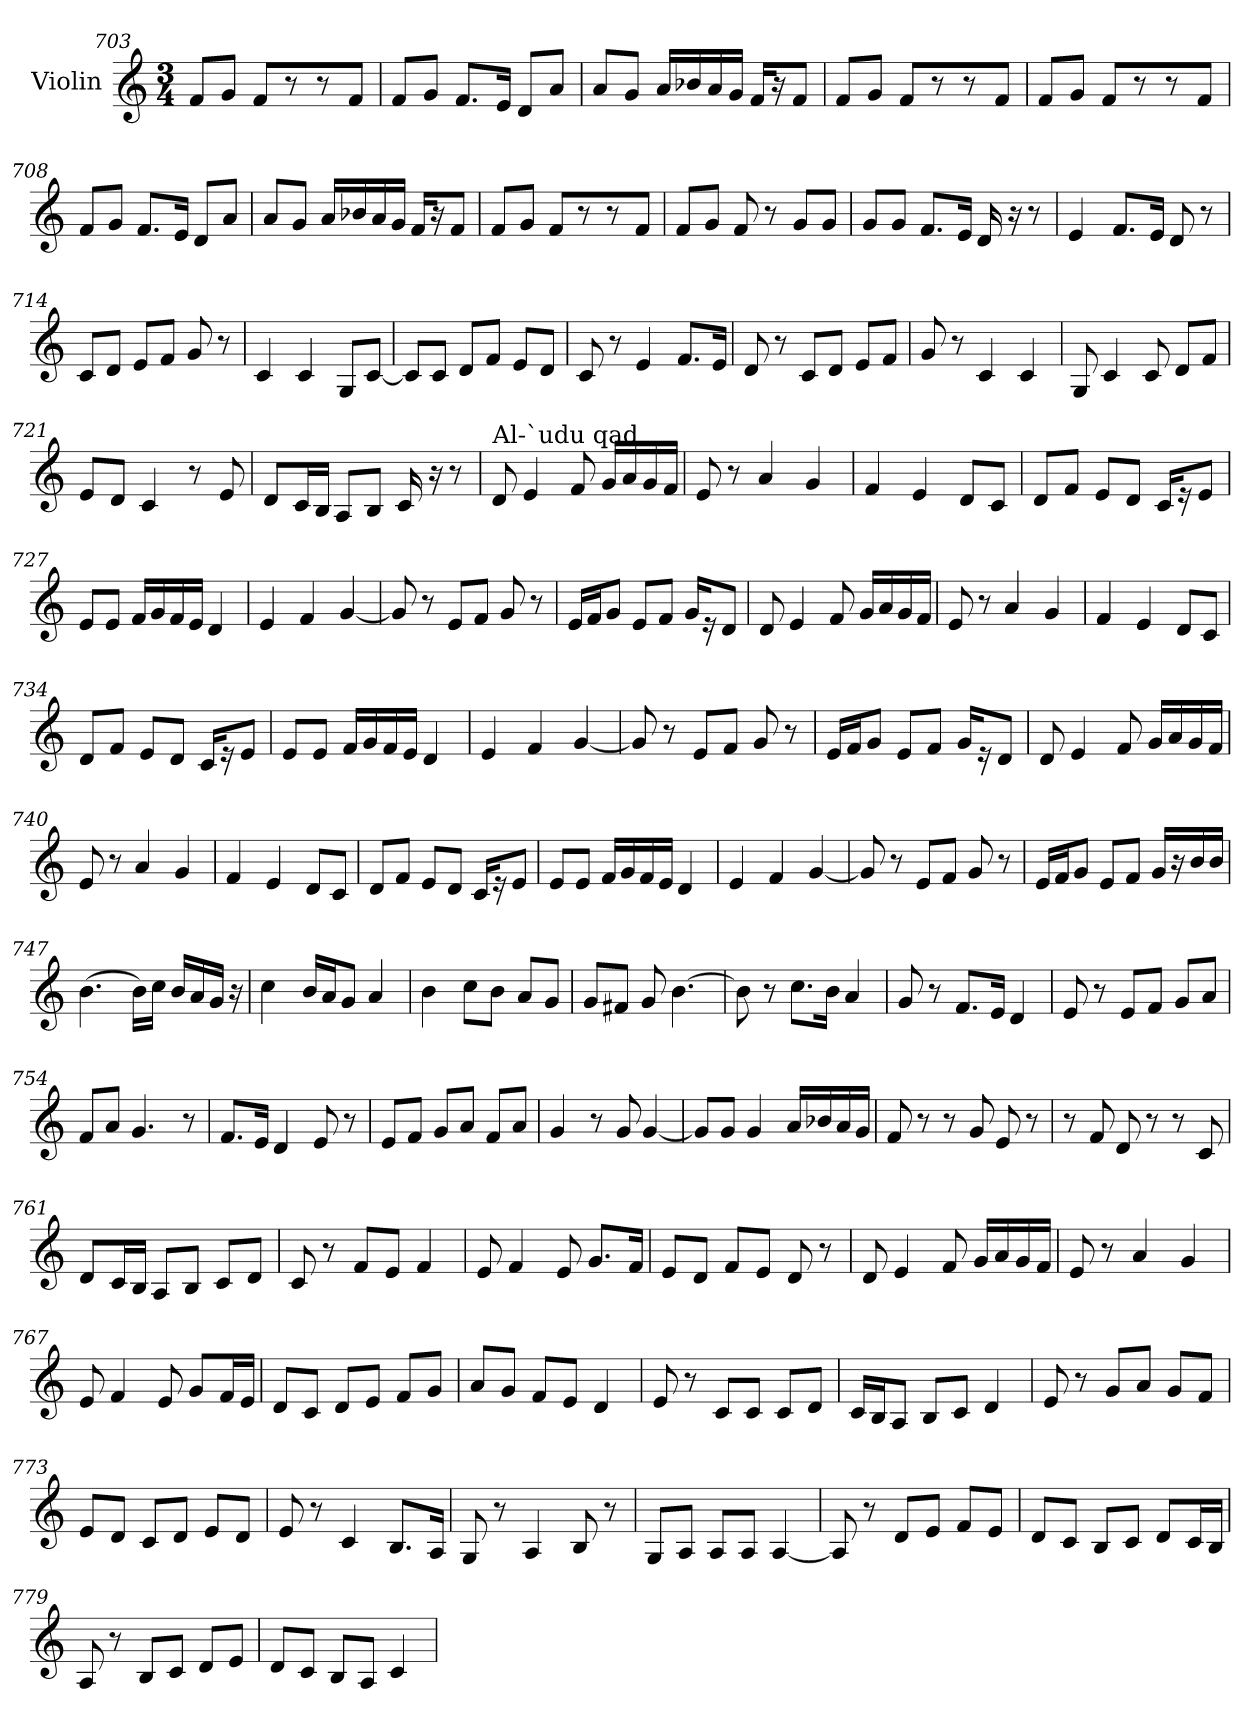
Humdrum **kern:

**kern
*part1
*staff1
*I"Violin
*clefG2
*k[]
*M3/4
=703
8f/L
8g/J
8f/L
8r
8r
8f/J
=704
8f/L
8g/J
8.f/L
16e/Jk
8d/L
8a/J
=705
8a/L
8g/J
16a/LL
16b-X/
16a/
16g/JJ
16f/KL
16r
8f/J
=706
8f/L
8g/J
8f/L
8r
8r
8f/J
=707
8f/L
8g/J
8f/L
8r
8r
8f/J
!!LO:LB:g=z
=708
8f/L
8g/J
8.f/L
16e/Jk
8d/L
8a/J
=709
8a/L
8g/J
16a/LL
16b-X/
16a/
16g/JJ
16f/KL
16r
8f/J
=710
8f/L
8g/J
8f/L
8r
8r
8f/J
=711
8f/L
8g/J
8f/
8r
8g/L
8g/J
=712
8g/L
8g/J
8.f/L
16e/Jk
16d/
16r
8r
!!LO:LB:g=z
=713
4e/
8.f/L
16e/Jk
8d/
8r
=714
8c/L
8d/J
8e/L
8f/J
8g/
8r
=715
4c/
4c/
8G/L
[8c/J
=716
8c/L]
8c/J
8d/L
8f/J
8e/L
8d/J
=717
8c/
8r
4e/
8.f/L
16e/Jk
=718
8d/
8r
8c/L
8d/J
8e/L
8f/J
!!LO:LB:g=z
=719
8g/
8r
4c/
4c/
=720
8G/
4c/
8c/
8d/L
8f/J
=721
8e/L
8d/J
4c/
8r
8e/
=722
8d/L
16c/L
16B/JJ
8A/L
8B/J
16c/
16r
8r
=723
*MM80
!LO:TX:a:t=Al-`udu qad
8d/
4e/
8f/
16g/LL
16a/
16g/
16f/JJ
=724
8e/
8r
4a/
4g/
!!LO:LB:g=z
=725
4f/
4e/
8d/L
8c/J
!!LO:LB:g=z
=726
8d/L
8f/J
8e/L
8d/J
16c/KL
16r
8e/J
=727
8e/L
8e/J
16f/LL
16g/
16f/
16e/JJ
4d/
=728
4e/
4f/
[4g/
=729
8g/]
8r
8e/L
8f/J
8g/
8r
=730
16e/LL
16f/J
8g/J
8e/L
8f/J
16g/KL
16r
8d/J
!!LO:LB:g=z
=731
8d/
4e/
8f/
16g/LL
16a/
16g/
16f/JJ
=732
8e/
8r
4a/
4g/
=733
4f/
4e/
8d/L
8c/J
!!LO:LB:g=z
=734
8d/L
8f/J
8e/L
8d/J
16c/KL
16r
8e/J
=735
8e/L
8e/J
16f/LL
16g/
16f/
16e/JJ
4d/
=736
4e/
4f/
[4g/
=737
8g/]
8r
8e/L
8f/J
8g/
8r
=738
16e/LL
16f/J
8g/J
8e/L
8f/J
16g/KL
16r
8d/J
!!LO:PB:g=z
=739
8d/
4e/
8f/
16g/LL
16a/
16g/
16f/JJ
=740
8e/
8r
4a/
4g/
=741
4f/
4e/
8d/L
8c/J
=742
8d/L
8f/J
8e/L
8d/J
16c/KL
16r
8e/J
=743
8e/L
8e/J
16f/LL
16g/
16f/
16e/JJ
4d/
=744
4e/
4f/
[4g/
!!LO:LB:g=z
=745
8g/]
8r
8e/L
8f/J
8g/
8r
=746
16e/LL
16f/J
8g/J
8e/L
8f/J
16g/LL
16r
16b/
16b/JJ
=747
(>4.b\
16b\LL)
16cc\JJ
16b/LL
16a/
16g/JJ
16r
=748
4cc\
16b/LL
16a/J
8g/J
4a/
=749
4b\
8cc\L
8b\J
8a/L
8g/J
=750
8g/L
8f#X/J
8g/
[4.b\
!!LO:LB:g=z
=751
8b\]
8r
8.cc\L
16b\Jk
4a/
=752
8g/
8r
8.f/L
16e/Jk
4d/
=753
8e/
8r
8e/L
8f/J
8g/L
8a/J
=754
8f/L
8a/J
4.g/
8r
=755
8.f/L
16e/Jk
4d/
8e/
8r
=756
8e/L
8f/J
8g/L
8a/J
8f/L
8a/J
!!LO:LB:g=z
=757
4g/
8r
8g/
[4g/
=758
8g/L]
8g/J
4g/
16a/LL
16b-X/
16a/
16g/JJ
=759
8f/
8r
8r
8g/
8e/
8r
=760
8r
8f/
8d/
8r
8r
8c/
=761
8d/L
16c/L
16B/JJ
8A/L
8B/J
8c/L
8d/J
!!LO:LB:g=z
=762
8c/
8r
8f/L
8e/J
4f/
=763
8e/
4f/
8e/
8.g/L
16f/Jk
=764
8e/L
8d/J
8f/L
8e/J
8d/
8r
=765
8d/
4e/
8f/
16g/LL
16a/
16g/
16f/JJ
=766
8e/
8r
4a/
4g/
=767
8e/
4f/
8e/
8g/L
16f/L
16e/JJ
!!LO:LB:g=z
=768
8d/L
8c/J
8d/L
8e/J
8f/L
8g/J
=769
8a/L
8g/J
8f/L
8e/J
4d/
=770
8e/
8r
8c/L
8c/J
8c/L
8d/J
=771
16c/LL
16B/J
8A/J
8B/L
8c/J
4d/
=772
8e/
8r
8g/L
8a/J
8g/L
8f/J
=773
8e/L
8d/J
8c/L
8d/J
8e/L
8d/J
!!LO:LB:g=z
=774
8e/
8r
4c/
8.B/L
16A/Jk
=775
8G/
8r
4A/
8B/
8r
=776
8G/L
8A/J
8A/L
8A/J
[4A/
=777
8A/]
8r
8d/L
8e/J
8f/L
8e/J
=778
8d/L
8c/J
8B/L
8c/J
8d/L
16c/L
16B/JJ
=779
8A/
8r
8B/L
8c/J
8d/L
8e/J
!!LO:LB:g=z
=780
8d/L
8c/J
8B/L
8A/J
4c/
=
*-
